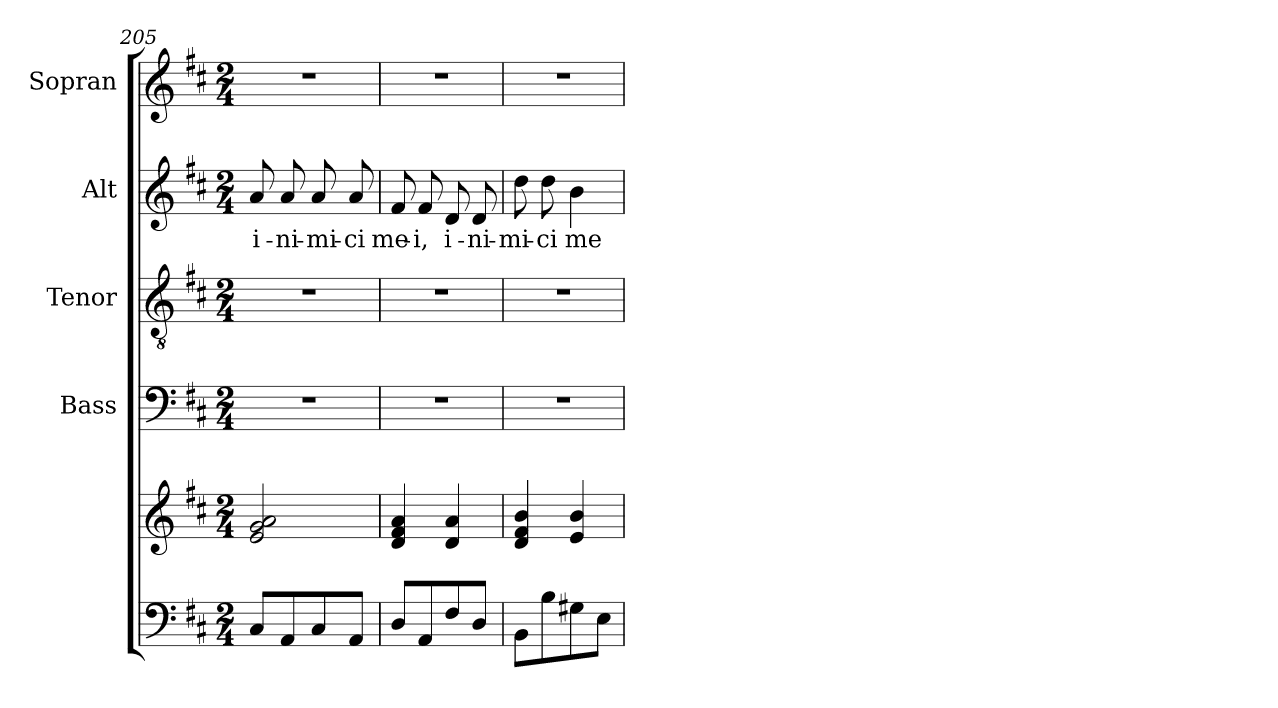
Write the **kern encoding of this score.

**kern	**kern	**kern	**kern	**kern	**text	**kern
*part5	*part5	*part4	*part3	*part2	*part2	*part1
*staff6	*staff5	*staff4	*staff3	*staff2	*staff2	*staff1
*	*	*I"Bass	*I"Tenor	*I"Alt	*	*I"Sopran
*	*	*I'B.	*I'T.	*I'A.	*	*I'S.
*clefF4	*clefG2	*clefF4	*clefGv2	*clefG2	*	*clefG2
*k[f#c#]	*k[f#c#]	*k[f#c#]	*k[f#c#]	*k[f#c#]	*	*k[f#c#]
*D:	*D:	*D:	*D:	*D:	*	*D:
*M2/4	*M2/4	*M2/4	*M2/4	*M2/4	*	*M2/4
=205	=205	=205	=205	=205	=205	=205
!	!	!	!	!	!LO:LY:b	!
8C#/L	2e/ 2g/ 2a/	2r	2r	8a/	i-	2r
!	!	!	!	!	!LO:LY:b	!
8AA/	.	.	.	8a/	-ni-	.
!	!	!	!	!	!LO:LY:b	!
8C#/	.	.	.	8a/	-mi-	.
!	!	!	!	!	!LO:LY:b	!
8AA/J	.	.	.	8a/	-ci	.
=206	=206	=206	=206	=206	=206	=206
!	!	!	!	!	!LO:LY:b	!
8D/L	4d/ 4f#/ 4a/	2r	2r	8f#/	me-	2r
!	!	!	!	!	!LO:LY:b	!
8AA/	.	.	.	8f#/	-i,	.
!	!	!	!	!	!LO:LY:b	!
8F#/	4d/ 4a/	.	.	8d/	i-	.
!	!	!	!	!	!LO:LY:b	!
8D/J	.	.	.	8d/	-ni-	.
=207	=207	=207	=207	=207	=207	=207
!	!	!	!	!	!LO:LY:b	!
8BB\L	4d/ 4f#/ 4b/	2r	2r	8dd\	-mi-	2r
!	!	!	!	!	!LO:LY:b	!
8B\	.	.	.	8dd\	-ci	.
!	!	!	!	!	!LO:LY:b	!
8G#X\	4e/ 4b/	.	.	4b\	me-	.
8E\J	.	.	.	.	.	.
=	=	=	=	=	=	=
*-	*-	*-	*-	*-	*-	*-
